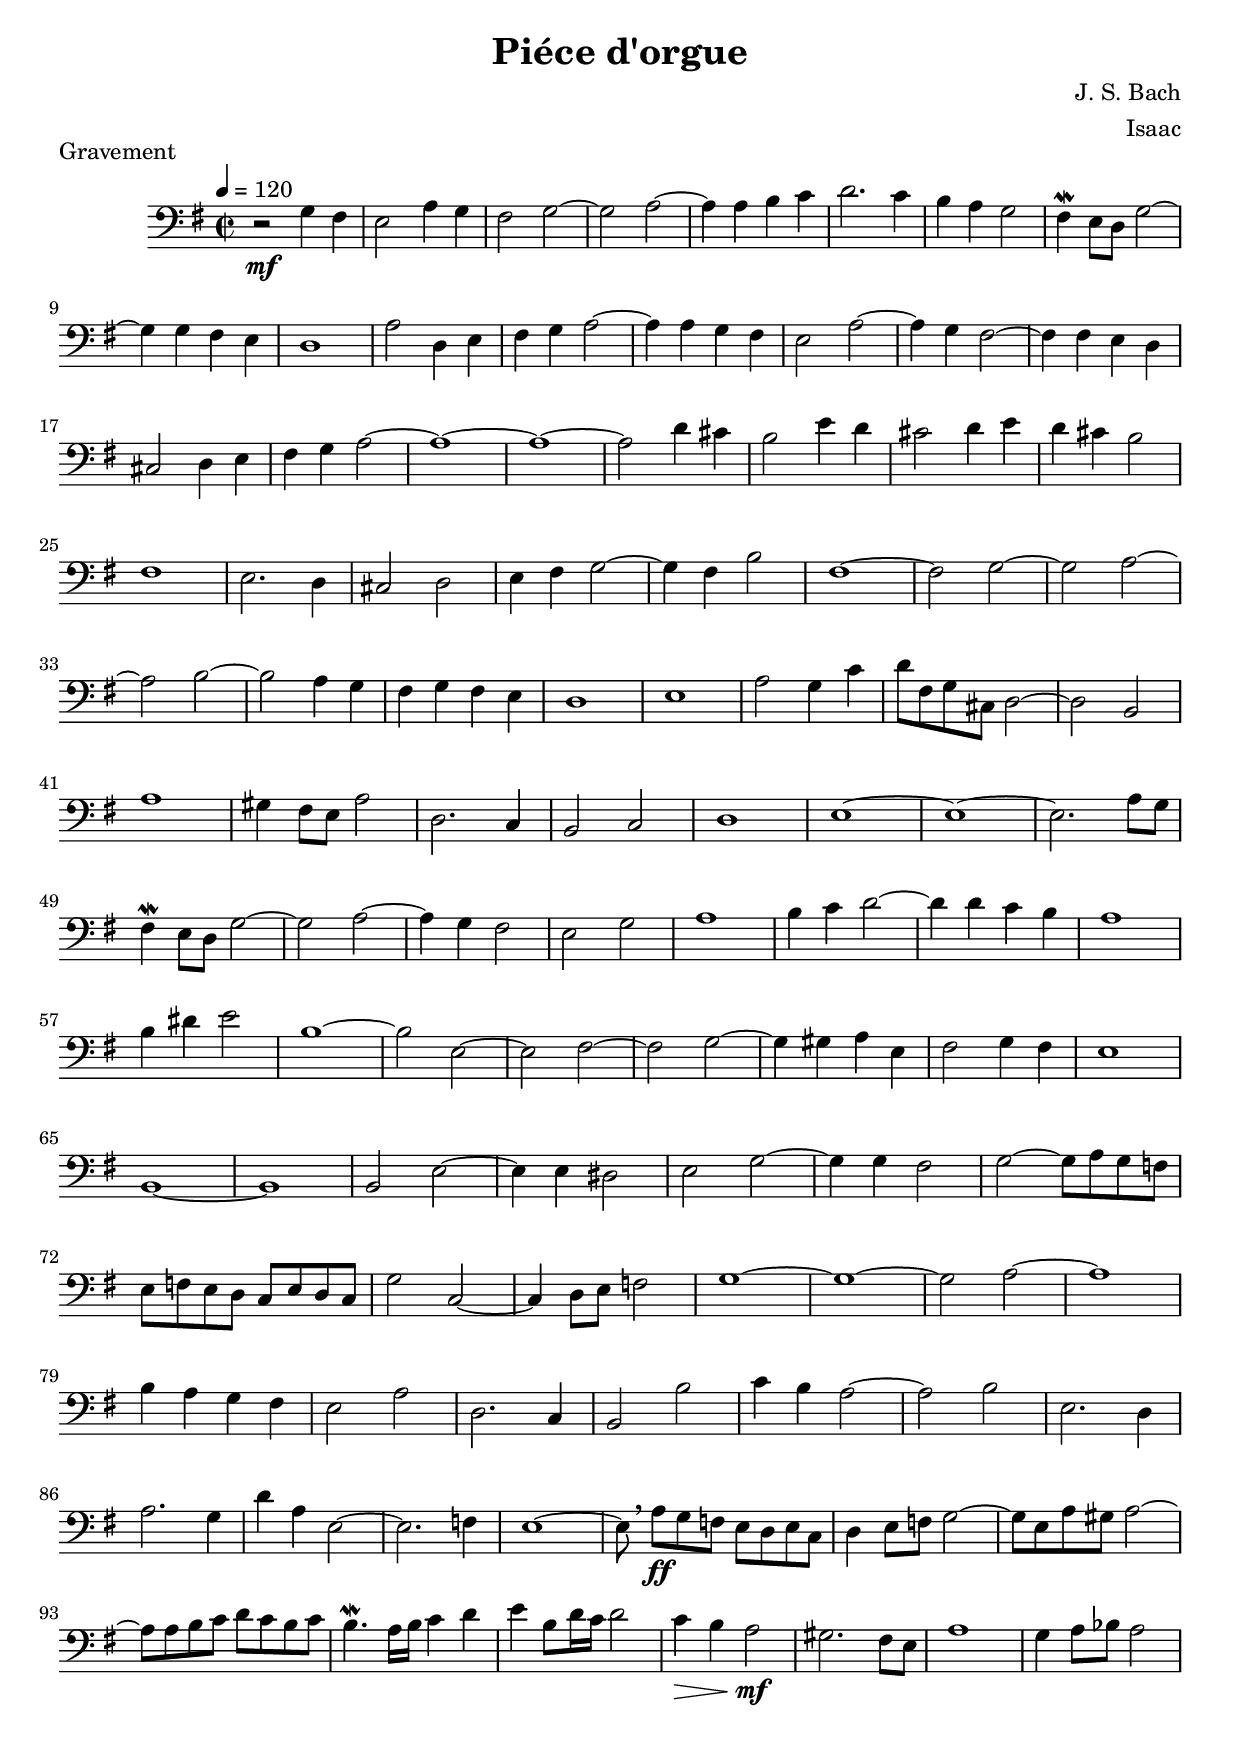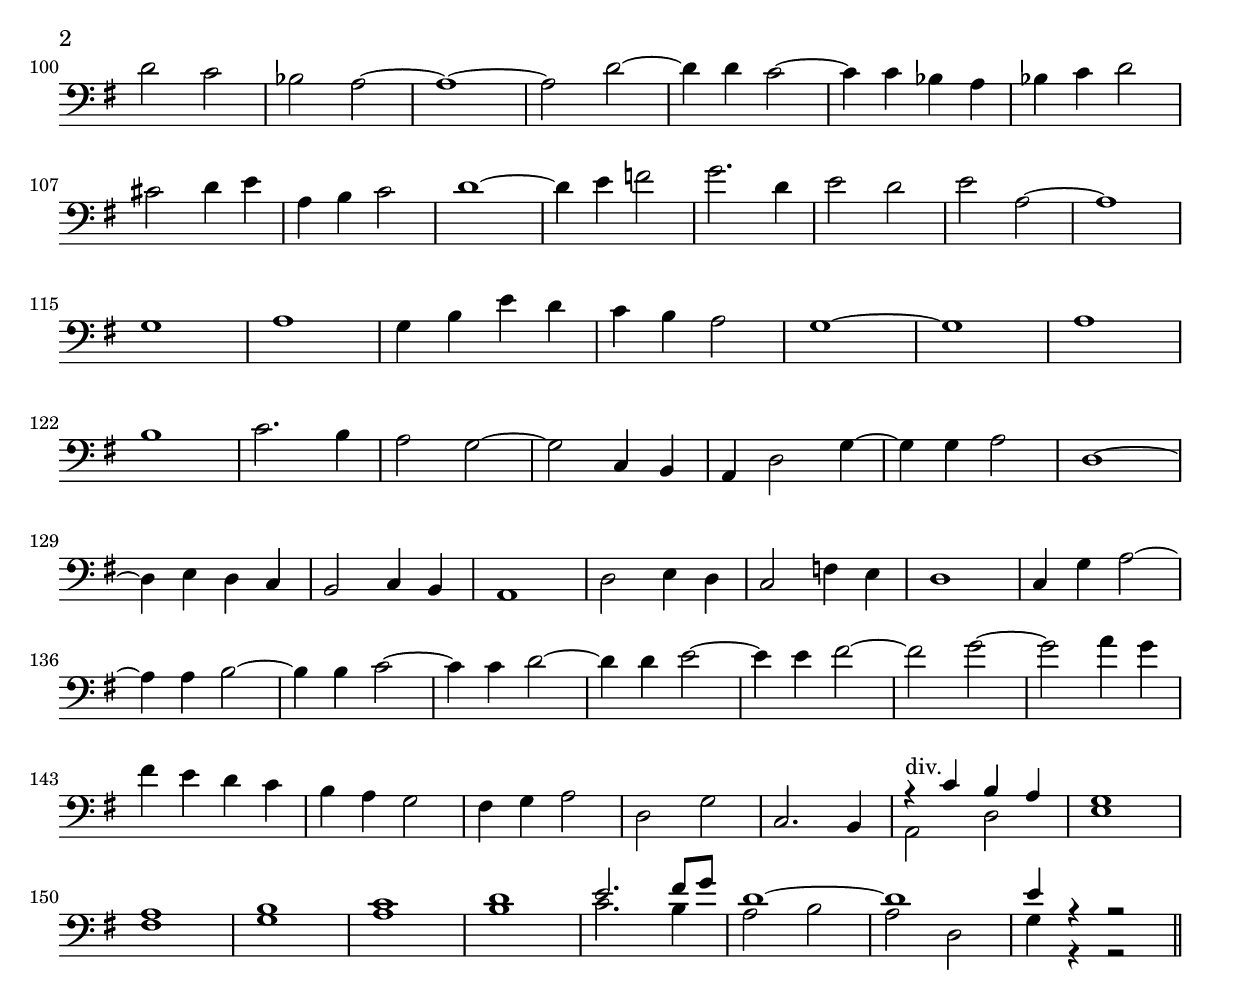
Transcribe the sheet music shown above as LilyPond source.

\version "2.22.1"
\version "2.22.1"

% all slurs mine

cello = \relative g {
  % page 1
  r2\mf g4 fis | e2 a4 g | fis2 g~ | 2 a~ | 4 a b c | d2. c4 | b a g2 | fis4\mordent e8 d g2~ | \break
  4 g fis e | d1 | a'2 d,4 e | fis g a2~ | 4 a g fis | e2 a~ | 4 g fis2~ | 4 fis e d | \break
  cis2 d4 e | fis g a2~ | 1~ | 1~ | 2 d4 cis | b2 e4 d | cis2 d4 e | d cis b2 | \break
  fis1 | e2. d4 | cis2 d | e4 fis g2~ | 4 fis b2 | fis1~ | 2 g~ | 2 a~ | \break
  2 b~ | 2 a4 g | fis g fis e | d1 | e | a2 g4 c | d8 fis, g cis, d2~ | 2 b | \break

  % page 2
  a'1 | gis4 fis8 e a2 | d,2. c4 | b2 c | d1 | e~ | 1~ | 2. a8 g | \break
  fis4\mordent e8 d g2~ | 2 a~ | 4 g fis2 | e g | a1 | b4 c d2~ | 4 d c b | a1 | \break
  b4 dis e2 | b1~ | 2 e,~ | 2 fis~ | 2 g~ | 4 gis a e | fis2 g4 fis | e1 | \break
  b1~ | 1 | 2 e~ | 4 e dis2 | e g~ | 4 g fis2 | g~ 8 a g f | \break
  e f e d c e d c | g'2 c,~ | 4 d8 e f2 | g1~ | 1~ | 2 a~ | 1 | \break

  % page 3
  b4 a g fis | e2 a | d,2. c4 | b2 b' | c4 b a2~ | 2 b | e,2. d4 | \break
  a'2. g4 | d' a e2~ | 2. f4 | e1~ | 8\breathe a\ff g f e d e c | d4 e8 f g2~ | 8 e a gis a2~ | \break
  8 a b c d c b c | b4.\mordent a16 b c4 d | e b8 d16 c d2 | c4\> b a2\mf | gis2. fis8 e | a1 | g4 a8 bes a2 | \break
  d c | bes a~ | 1~ | 2 d~ | 4 d c2~ | 4 c bes a | bes c d2 | \break
  cis d4 e | a, b c2 | d1~ | 4 e f2 | g2. d4 | e2 d | e a,~ | 1 | \break

  % page 4
  g | a | g4 b e d | c b a2 | g1~ | 1 | a | \break
  b | c2. b4 | a2 g~ | 2 c,4 b | a d2 g4~ | 4 g a2 | d,1~ | \break
  4 e d c | b2 c4 b | a1 | d2 e4 d | c2 f4 e | d1 | c4 g' a2~ | \break
  4 a b2~ | 4 b c2~ | 4 c d2~ 4 d e2~ | 4 e fis2~ | fis g2~ | 2 a4 g | \break
  fis e d c | b a g2 | fis4 g a2 | d, g | c,2. b4 |
  \voices "vc",2 <<
    {
      \voiceTwo a2 d | e1 | \break
      fis | g | a | b | c2. b4 | a2 b | a d, | g4 r r2 \bar "||"
    }
    \\
    {
      \voiceOne r4^"div." c b a | g1 | \break
      a | b | c | d | e2. fis8 g | d1~ | 1 | e4 r r2 \bar "||"
    }
  >>

  % page 5
}


\header {
  title = "Piéce d'orgue"
  composer = "J. S. Bach"
  arranger = "Isaac"
}

\score {
  \header {
    piece = "Gravement"
  }
  \new Staff \with {midiInstrument = "cello"} {
    \tempo 4=120
    \clef "bass"
    \time 2/2
    \key g \major
    \new Voice = "cello0" { \cello }
  }

  \layout {}
}

\score {
  <<
    \new Staff \with {midiInstrument = "cello"} {
      \tempo 4=120
      \clef "bass"
      \time 2/2
      \key g \major

      \new Voice { \cello }
    }
    \new Staff \with {midiInstrument = "cello"} {
      \tempo 4=120
      \clef "bass"
      \time 2/2
      \key g \major

      \new Voice { \cello }
    }
  >>

  \midi {}
}
